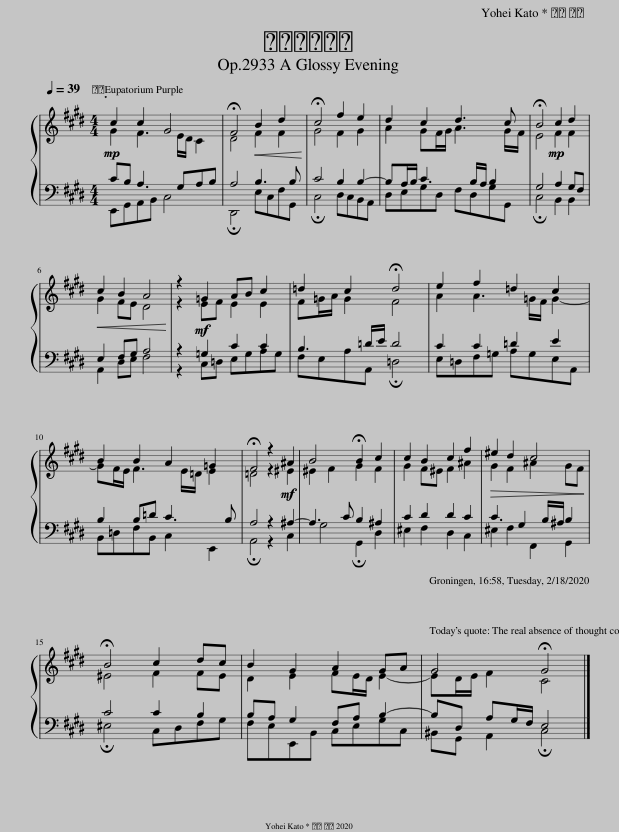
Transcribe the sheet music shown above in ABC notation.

X:1
%%score { ( 1 2 ) | ( 3 4 ) }
L:1/8
Q:1/4=39
M:4/4
I:linebreak $
K:E
V:1 treble
V:2 treble
V:3 bass
V:4 bass
V:1
!mp! G2 F3 E/D/ C2 | !fermata!D4!<(! F2 F2!<)! | !fermata!G4 F2 G2 | A2 GF/G/ A3 G/F/ | !fermata!E4!mp! F2 F2 |$ %5
!<(! G2 FE D4!<)! | z2!mf! EF E2 E2 | F=G/A/ G2 !fermata!F4 | A2 A3 =G/F/ G2- |$ GF/E/ F3 E/=D/ E2 | %10
 !fermata!=D4 z2!mf! ^E2 | ^E2 F2 !fermata!G2 F2 | G2 F^E F2 ^A2 |!>(! G2 F2 ^A2 GF!>)! |$ !fermata!^E4 F2 FE | %15
 D2 E2 FE/D/ E2- | ED/E/ F2 !fermata!C4 |] %17
V:2
 c2 c2 G4 | F4 B2 d2 | c4 f2 e2 | d2 c2 d3 c | B4 c2 d2 |$ %5
 c2 B2 A4 | z2 =G2 AB c2 | =d2 c2 d4 | e2 f2 =d2 c2 |$ B2 B2 A2 =G2 | %10
 F4 z2 ^A2 | B4 B2 c2 | c2 B2 c2 f2 | ^e2 d2 c4 |$ B4 c2 dc | %15
 B2 G2 A2 GA | G4 G4 |] %17
V:3
 E,,G,,A,,B,, C,4 | !fermata!D,,4 E,C,F,G,, | !fermata!C,4 D,C,B,,A,, | D,E,G,D, F,D,G,G,, | !fermata!C,4 B,,2 B,,2 |$ %5
 A,,2 D,E, F,4 | z2 C,=D, E,=G,A,G, | F,E,A,A,, !fermata!=D,4 | E,=D,F,=G, A,G,E,A,, |$ B,,=D,F,B,, C,2 E,,2 | %10
 !fermata!A,,4 z2 C,2 | G,4 !fermata!G,,2 D,2 | ^E,2 F,2 D,2 C,2 | ^E,2 F,2 F,,2 G,,2 |$ !fermata!^E,4 C,D,F,G, | %15
 F,E,E,,B,, C,E,G,C, | ^B,,G,, A,,2 !fermata!C,4 |] %17
V:4
 CB, A,3 G,A,B, | A,4 B,3 B, | C4 B,2 B,2- | B,A,/B,/ C3 B,/A,/ B,2 | G,4 A,2 G,F, |$ %5
 E,2 F,G, A,4 | z2 =G,2 C2 C2 | B,3 =D/E/ D4 | C2 C2 =D2 E2 |$ B,2 B,=D C3 B, | %10
 A,4 z2 ^A,2- | A,3 C B,2 ^A,2 | C2 D2 D2 C2 | C3 G,2 B,/^A,/ B,2 |$ C4 C2 B,2 | %15
 B,A, G,2 F,A, B,2- | B,D, A,G,/F,/ E,4 |] %17
